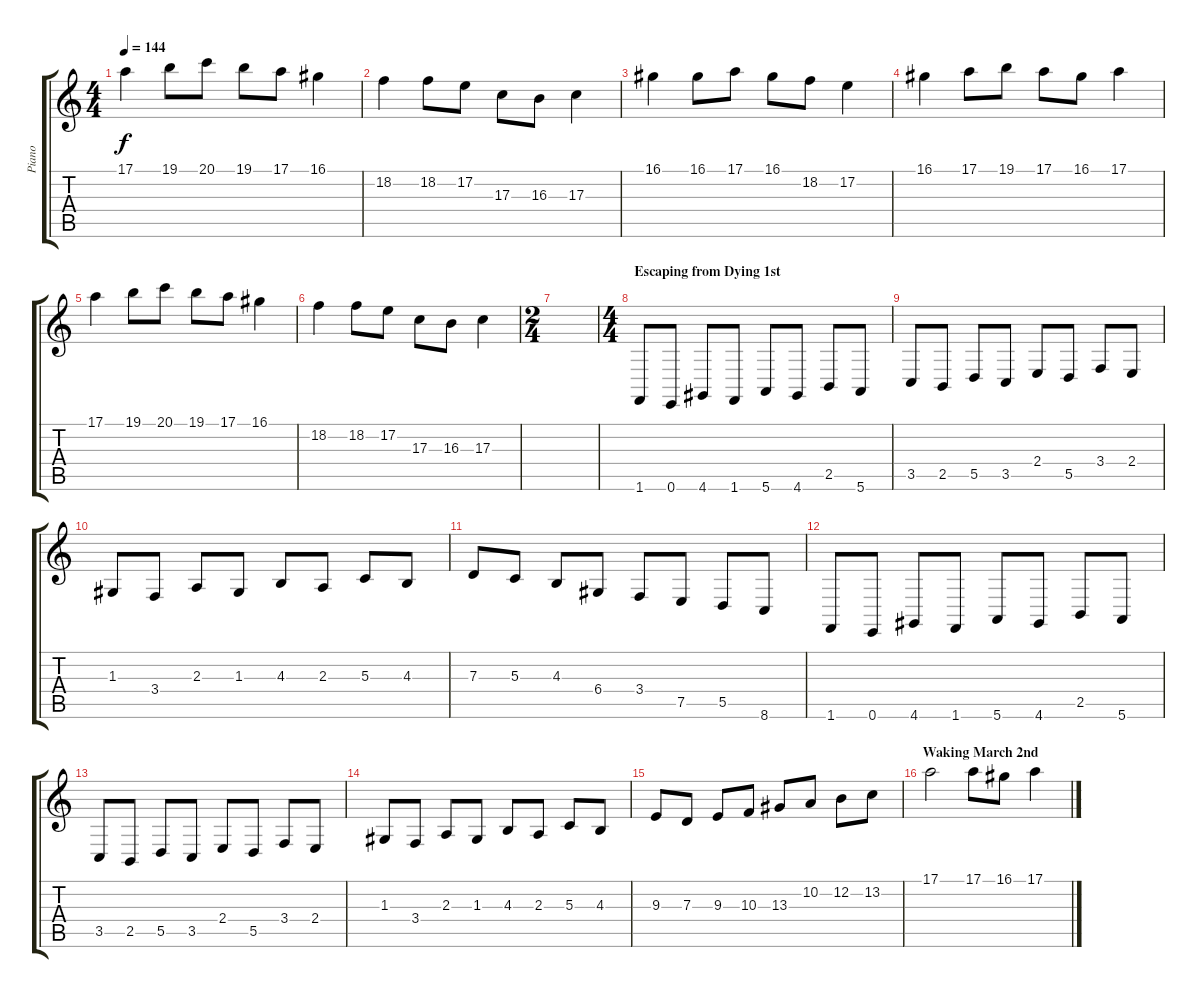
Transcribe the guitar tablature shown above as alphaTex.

\track ("Piano" "Piano") {instrument acousticgrandpiano}
\staff {score tabs}
\tuning (E4 B3 G3 D3 A2 E2) {hide}
\ts (4 4)
\tempo 144
\clef g2
\ks c
17.1.4{dy f} 19.1.8 20.1.8 19.1.8 17.1.8 16.1.4 |
18.2.4 18.2.8 17.2.8 17.3.8 16.3.8 17.3.4 |
16.1.4 16.1.8 17.1.8 16.1.8 18.2.8 17.2.4 |
16.1.4 17.1.8 19.1.8 17.1.8 16.1.8 17.1.4 |
17.1.4 19.1.8 20.1.8 19.1.8 17.1.8 16.1.4 |
18.2.4 18.2.8 17.2.8 17.3.8 16.3.8 17.3.4 |
\ts (2 4)
|
\ts (4 4)
\section ("" "Escaping from Dying 1st")
1.6.8 0.6.8 4.6.8 1.6.8 5.6.8 4.6.8 2.5.8 5.6.8 |
3.5.8 2.5.8 5.5.8 3.5.8 2.4.8 5.5.8 3.4.8 2.4.8 |
1.3.8 3.4.8 2.3.8 1.3.8 4.3.8 2.3.8 5.3.8 4.3.8 |
7.3.8 5.3.8 4.3.8 6.4.8 3.4.8 7.5.8 5.5.8 8.6.8 |
1.6.8 0.6.8 4.6.8 1.6.8 5.6.8 4.6.8 2.5.8 5.6.8 |
3.5.8 2.5.8 5.5.8 3.5.8 2.4.8 5.5.8 3.4.8 2.4.8 |
1.3.8 3.4.8 2.3.8 1.3.8 4.3.8 2.3.8 5.3.8 4.3.8 |
9.3.8 7.3.8 9.3.8 10.3.8 13.3.8 10.2.8 12.2.8 13.2.8 |
\section ("" "Waking March 2nd")
17.1.2 17.1.8 16.1.8 17.1.4
